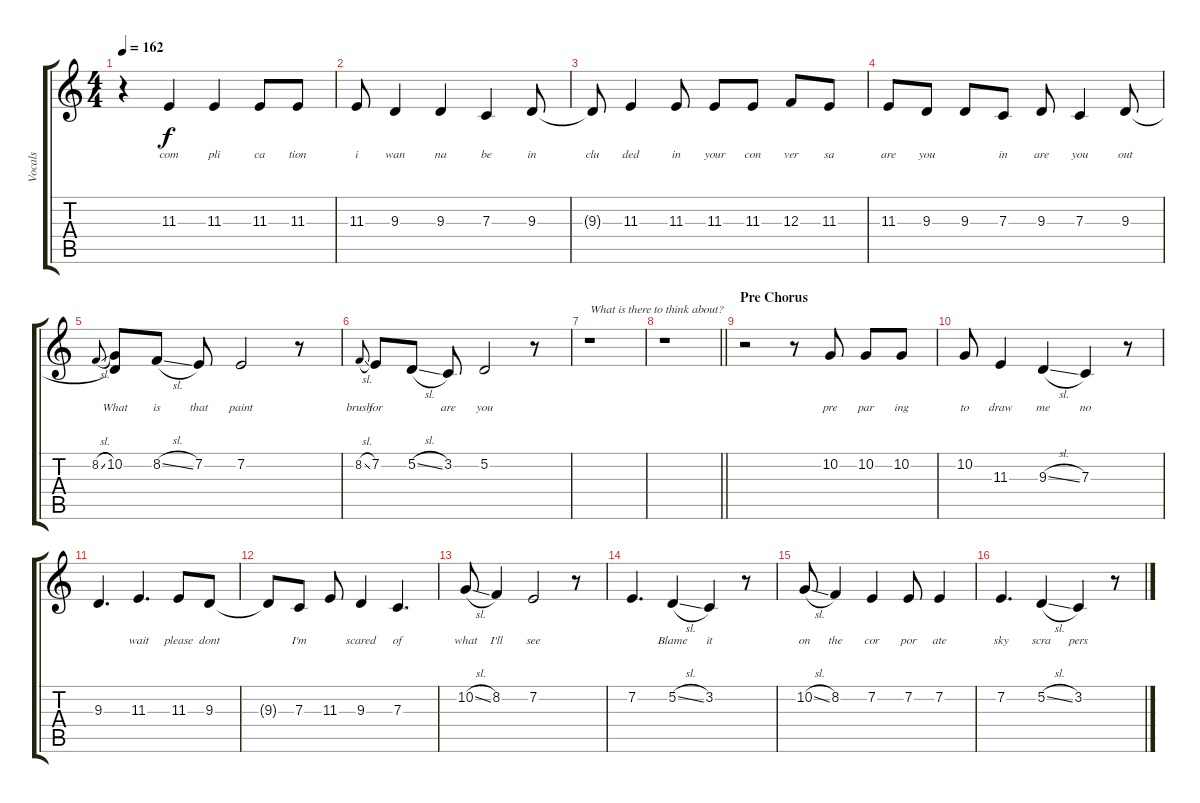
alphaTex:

\track ("Vocals" "Vocals") {instrument lead2sawtooth}
\staff {score tabs}
\tuning (D4 A3 F3 C3 G2 C2) {hide}
\ts (4 4)
\tempo 162
\clef g2
\ks c
r.4{dy f} 11.3.4{lyrics (0 "com") lyrics (1 "") lyrics (2 "") lyrics (3 "") lyrics (4 "")} 11.3.4{lyrics (0 "pli") lyrics (1 "") lyrics (2 "") lyrics (3 "") lyrics (4 "")} 11.3.8{lyrics (0 "ca") lyrics (1 "") lyrics (2 "") lyrics (3 "") lyrics (4 "")} 11.3.8{lyrics (0 "tion") lyrics (1 "") lyrics (2 "") lyrics (3 "") lyrics (4 "")} |
11.3.8{lyrics (0 "i") lyrics (1 "") lyrics (2 "") lyrics (3 "") lyrics (4 "")} 9.3.4{lyrics (0 "wan") lyrics (1 "") lyrics (2 "") lyrics (3 "") lyrics (4 "")} 9.3.4{lyrics (0 "na") lyrics (1 "") lyrics (2 "") lyrics (3 "") lyrics (4 "")} 7.3.4{lyrics (0 "be") lyrics (1 "") lyrics (2 "") lyrics (3 "") lyrics (4 "")} 9.3.8{lyrics (0 "in") lyrics (1 "") lyrics (2 "") lyrics (3 "") lyrics (4 "")} |
9.3{t}.8{lyrics (0 "clu") lyrics (1 "") lyrics (2 "") lyrics (3 "") lyrics (4 "")} 11.3.4{lyrics (0 "ded") lyrics (1 "") lyrics (2 "") lyrics (3 "") lyrics (4 "")} 11.3.8{lyrics (0 "in") lyrics (1 "") lyrics (2 "") lyrics (3 "") lyrics (4 "")} 11.3.8{lyrics (0 "your") lyrics (1 "") lyrics (2 "") lyrics (3 "") lyrics (4 "")} 11.3.8{lyrics (0 "con") lyrics (1 "") lyrics (2 "") lyrics (3 "") lyrics (4 "")} 12.3.8{lyrics (0 "ver") lyrics (1 "") lyrics (2 "") lyrics (3 "") lyrics (4 "")} 11.3.8{lyrics (0 "sa") lyrics (1 "") lyrics (2 "") lyrics (3 "") lyrics (4 "")} |
11.3.8{lyrics (0 "are") lyrics (1 "") lyrics (2 "") lyrics (3 "") lyrics (4 "")} 9.3.8{lyrics (0 "you") lyrics (1 "") lyrics (2 "") lyrics (3 "") lyrics (4 "")} 9.3.8{lyrics (0 "") lyrics (1 "") lyrics (2 "") lyrics (3 "") lyrics (4 "")} 7.3.8{lyrics (0 "in") lyrics (1 "") lyrics (2 "") lyrics (3 "") lyrics (4 "")} 9.3.8{lyrics (0 "are") lyrics (1 "") lyrics (2 "") lyrics (3 "") lyrics (4 "")} 7.3.4{lyrics (0 "you") lyrics (1 "") lyrics (2 "") lyrics (3 "") lyrics (4 "")} 9.3.8{lyrics (0 "out") lyrics (1 "") lyrics (2 "") lyrics (3 "") lyrics (4 "")} |
8.2{sl}.8{lyrics (0 "") lyrics (1 "") lyrics (2 "") lyrics (3 "") lyrics (4 "") gr onbeat} (10.2 9.3{t}).8{lyrics (0 "What") lyrics (1 "") lyrics (2 "") lyrics (3 "") lyrics (4 "")} 8.2{sl}.8{lyrics (0 "is") lyrics (1 "") lyrics (2 "") lyrics (3 "") lyrics (4 "")} 7.2.8{lyrics (0 "that") lyrics (1 "") lyrics (2 "") lyrics (3 "") lyrics (4 "")} 7.2.2{lyrics (0 "paint") lyrics (1 "") lyrics (2 "") lyrics (3 "") lyrics (4 "")} r.8 |
8.2{sl}.8{lyrics (0 "brush") lyrics (1 "") lyrics (2 "") lyrics (3 "") lyrics (4 "") gr onbeat} 7.2.8{lyrics (0 "for") lyrics (1 "") lyrics (2 "") lyrics (3 "") lyrics (4 "")} 5.2{sl}.8{lyrics (0 "") lyrics (1 "") lyrics (2 "") lyrics (3 "") lyrics (4 "")} 3.2.8{lyrics (0 "are") lyrics (1 "") lyrics (2 "") lyrics (3 "") lyrics (4 "")} 5.2.2{lyrics (0 "you") lyrics (1 "") lyrics (2 "") lyrics (3 "") lyrics (4 "")} r.8 |
r.1{txt "What is there to think about?"} |
\barLineRight lightlight
r.1 |
\section ("" "Pre Chorus")
r.2 r.8 10.2.8{lyrics (0 "pre") lyrics (1 "") lyrics (2 "") lyrics (3 "") lyrics (4 "")} 10.2.8{lyrics (0 "par") lyrics (1 "") lyrics (2 "") lyrics (3 "") lyrics (4 "")} 10.2.8{lyrics (0 "ing") lyrics (1 "") lyrics (2 "") lyrics (3 "") lyrics (4 "")} |
10.2.8{lyrics (0 "to") lyrics (1 "") lyrics (2 "") lyrics (3 "") lyrics (4 "")} 11.3.4{lyrics (0 "draw") lyrics (1 "") lyrics (2 "") lyrics (3 "") lyrics (4 "")} 9.3{sl}.4{lyrics (0 "me") lyrics (1 "") lyrics (2 "") lyrics (3 "") lyrics (4 "")} 7.3.4{lyrics (0 "no") lyrics (1 "") lyrics (2 "") lyrics (3 "") lyrics (4 "")} r.8 |
9.3.4{d lyrics (0 "") lyrics (1 "") lyrics (2 "") lyrics (3 "") lyrics (4 "")} 11.3.4{d lyrics (0 "wait") lyrics (1 "") lyrics (2 "") lyrics (3 "") lyrics (4 "")} 11.3.8{lyrics (0 "please") lyrics (1 "") lyrics (2 "") lyrics (3 "") lyrics (4 "")} 9.3.8{lyrics (0 "dont") lyrics (1 "") lyrics (2 "") lyrics (3 "") lyrics (4 "")} |
9.3{t}.8{lyrics (0 "") lyrics (1 "") lyrics (2 "") lyrics (3 "") lyrics (4 "")} 7.3.8{lyrics (0 "I'm") lyrics (1 "") lyrics (2 "") lyrics (3 "") lyrics (4 "")} 11.3.8{lyrics (0 "") lyrics (1 "") lyrics (2 "") lyrics (3 "") lyrics (4 "")} 9.3.4{lyrics (0 "scared") lyrics (1 "") lyrics (2 "") lyrics (3 "") lyrics (4 "")} 7.3.4{d lyrics (0 "of") lyrics (1 "") lyrics (2 "") lyrics (3 "") lyrics (4 "")} |
10.2{sl}.8{lyrics (0 "what") lyrics (1 "") lyrics (2 "") lyrics (3 "") lyrics (4 "")} 8.2.4{lyrics (0 "I'll") lyrics (1 "") lyrics (2 "") lyrics (3 "") lyrics (4 "")} 7.2.2{lyrics (0 "see") lyrics (1 "") lyrics (2 "") lyrics (3 "") lyrics (4 "")} r.8 |
7.2.4{d lyrics (0 "") lyrics (1 "") lyrics (2 "") lyrics (3 "") lyrics (4 "")} 5.2{sl}.4{lyrics (0 "Blame") lyrics (1 "") lyrics (2 "") lyrics (3 "") lyrics (4 "")} 3.2.4{lyrics (0 "it") lyrics (1 "") lyrics (2 "") lyrics (3 "") lyrics (4 "")} r.8 |
10.2{sl}.8{lyrics (0 "on") lyrics (1 "") lyrics (2 "") lyrics (3 "") lyrics (4 "")} 8.2.4{lyrics (0 "the") lyrics (1 "") lyrics (2 "") lyrics (3 "") lyrics (4 "")} 7.2.4{lyrics (0 "cor") lyrics (1 "") lyrics (2 "") lyrics (3 "") lyrics (4 "")} 7.2.8{lyrics (0 "por") lyrics (1 "") lyrics (2 "") lyrics (3 "") lyrics (4 "")} 7.2.4{lyrics (0 "ate") lyrics (1 "") lyrics (2 "") lyrics (3 "") lyrics (4 "")} |
7.2.4{d lyrics (0 "sky") lyrics (1 "") lyrics (2 "") lyrics (3 "") lyrics (4 "")} 5.2{sl}.4{lyrics (0 "scra") lyrics (1 "") lyrics (2 "") lyrics (3 "") lyrics (4 "")} 3.2.4{lyrics (0 "pers") lyrics (1 "") lyrics (2 "") lyrics (3 "") lyrics (4 "")} r.8
